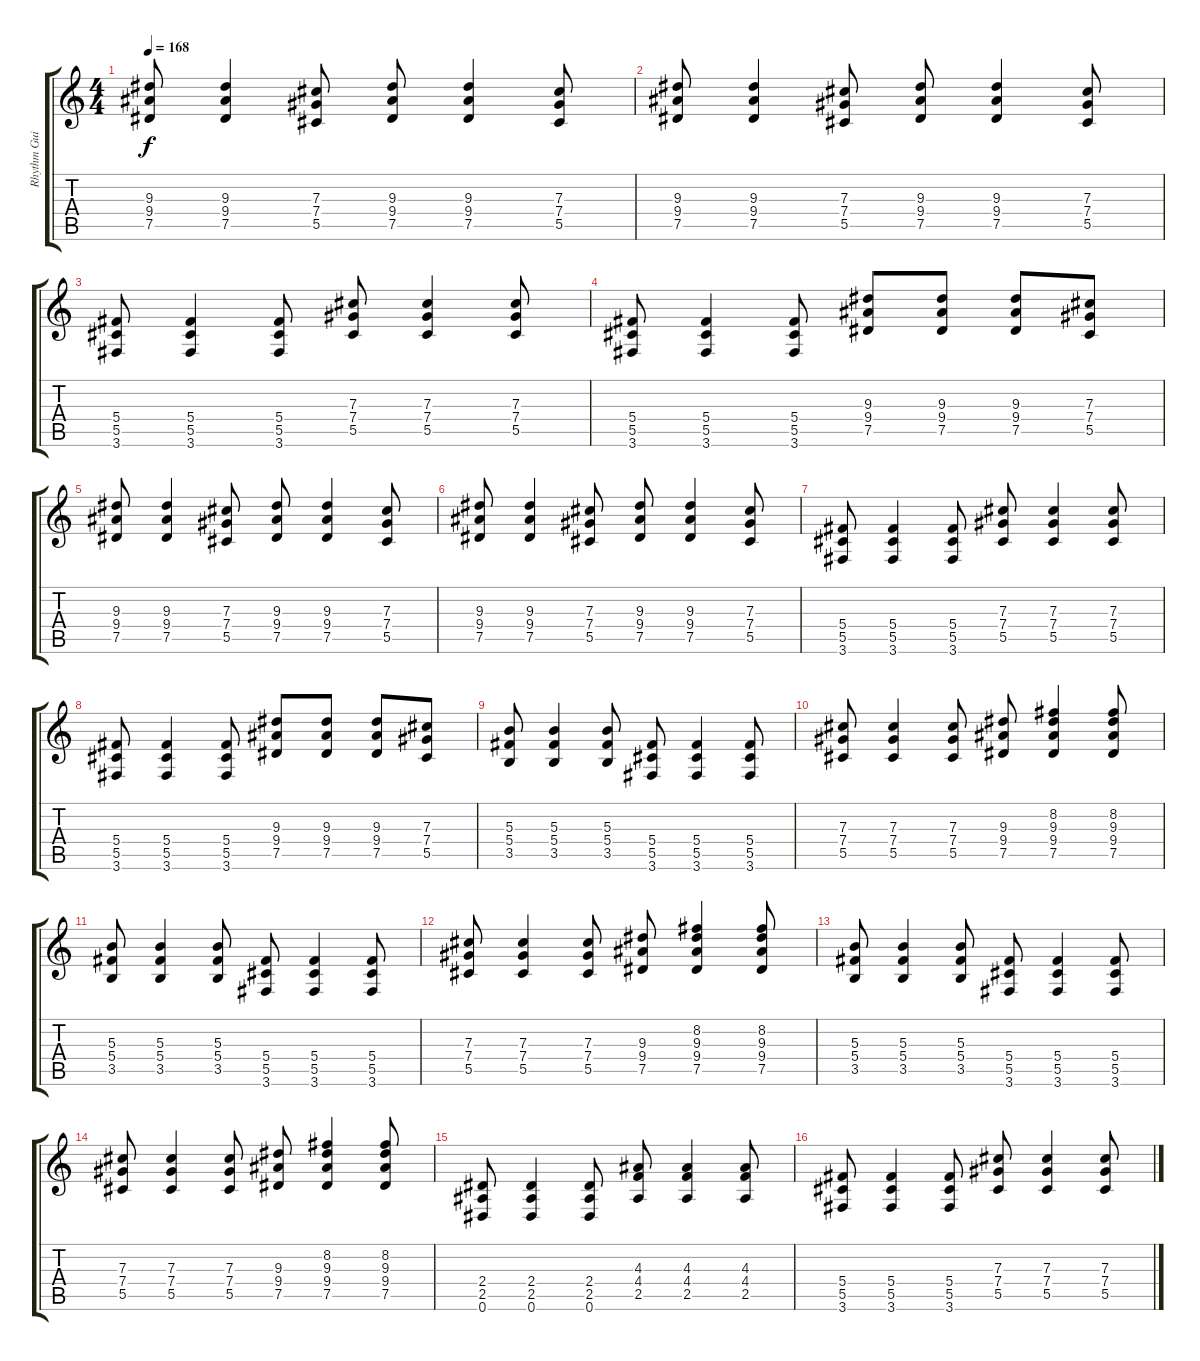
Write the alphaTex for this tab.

\track ("Rhythm Guitar" "Rhythm Gui") {instrument distortionguitar}
\staff {score tabs}
\tuning (Eb4 Bb3 Gb3 Db3 Ab2 Eb2) {hide}
\ts (4 4)
\tempo 168
\clef g2
\ks c
(9.3 9.4 7.5).8{dy f} (9.3 9.4 7.5).4 (7.3 7.4 5.5).8 (9.3 9.4 7.5).8 (9.3 9.4 7.5).4 (7.3 7.4 5.5).8 |
(9.3 9.4 7.5).8 (9.3 9.4 7.5).4 (7.3 7.4 5.5).8 (9.3 9.4 7.5).8 (9.3 9.4 7.5).4 (7.3 7.4 5.5).8 |
(5.4 5.5 3.6).8 (5.4 5.5 3.6).4 (5.4 5.5 3.6).8 (7.3 7.4 5.5).8 (7.3 7.4 5.5).4 (7.3 7.4 5.5).8 |
(5.4 5.5 3.6).8 (5.4 5.5 3.6).4 (5.4 5.5 3.6).8 (9.3 9.4 7.5).8 (9.3 9.4 7.5).8 (9.3 9.4 7.5).8 (7.3 7.4 5.5).8 |
(9.3 9.4 7.5).8 (9.3 9.4 7.5).4 (7.3 7.4 5.5).8 (9.3 9.4 7.5).8 (9.3 9.4 7.5).4 (7.3 7.4 5.5).8 |
(9.3 9.4 7.5).8 (9.3 9.4 7.5).4 (7.3 7.4 5.5).8 (9.3 9.4 7.5).8 (9.3 9.4 7.5).4 (7.3 7.4 5.5).8 |
(5.4 5.5 3.6).8 (5.4 5.5 3.6).4 (5.4 5.5 3.6).8 (7.3 7.4 5.5).8 (7.3 7.4 5.5).4 (7.3 7.4 5.5).8 |
(5.4 5.5 3.6).8 (5.4 5.5 3.6).4 (5.4 5.5 3.6).8 (9.3 9.4 7.5).8 (9.3 9.4 7.5).8 (9.3 9.4 7.5).8 (7.3 7.4 5.5).8 |
(5.3 5.4 3.5).8 (5.3 5.4 3.5).4 (5.3 5.4 3.5).8 (5.4 5.5 3.6).8 (5.4 5.5 3.6).4 (5.4 5.5 3.6).8 |
(7.3 7.4 5.5).8 (7.3 7.4 5.5).4 (7.3 7.4 5.5).8 (9.3 9.4 7.5).8 (8.2 9.3 9.4 7.5).4 (8.2 9.3 9.4 7.5).8 |
(5.3 5.4 3.5).8 (5.3 5.4 3.5).4 (5.3 5.4 3.5).8 (5.4 5.5 3.6).8 (5.4 5.5 3.6).4 (5.4 5.5 3.6).8 |
(7.3 7.4 5.5).8 (7.3 7.4 5.5).4 (7.3 7.4 5.5).8 (9.3 9.4 7.5).8 (8.2 9.3 9.4 7.5).4 (8.2 9.3 9.4 7.5).8 |
(5.3 5.4 3.5).8 (5.3 5.4 3.5).4 (5.3 5.4 3.5).8 (5.4 5.5 3.6).8 (5.4 5.5 3.6).4 (5.4 5.5 3.6).8 |
(7.3 7.4 5.5).8 (7.3 7.4 5.5).4 (7.3 7.4 5.5).8 (9.3 9.4 7.5).8 (8.2 9.3 9.4 7.5).4 (8.2 9.3 9.4 7.5).8 |
(2.4 2.5 0.6).8 (2.4 2.5 0.6).4 (2.4 2.5 0.6).8 (4.3 4.4 2.5).8 (4.3 4.4 2.5).4 (4.3 4.4 2.5).8 |
(5.4 5.5 3.6).8 (5.4 5.5 3.6).4 (5.4 5.5 3.6).8 (7.3 7.4 5.5).8 (7.3 7.4 5.5).4 (7.3 7.4 5.5).8
